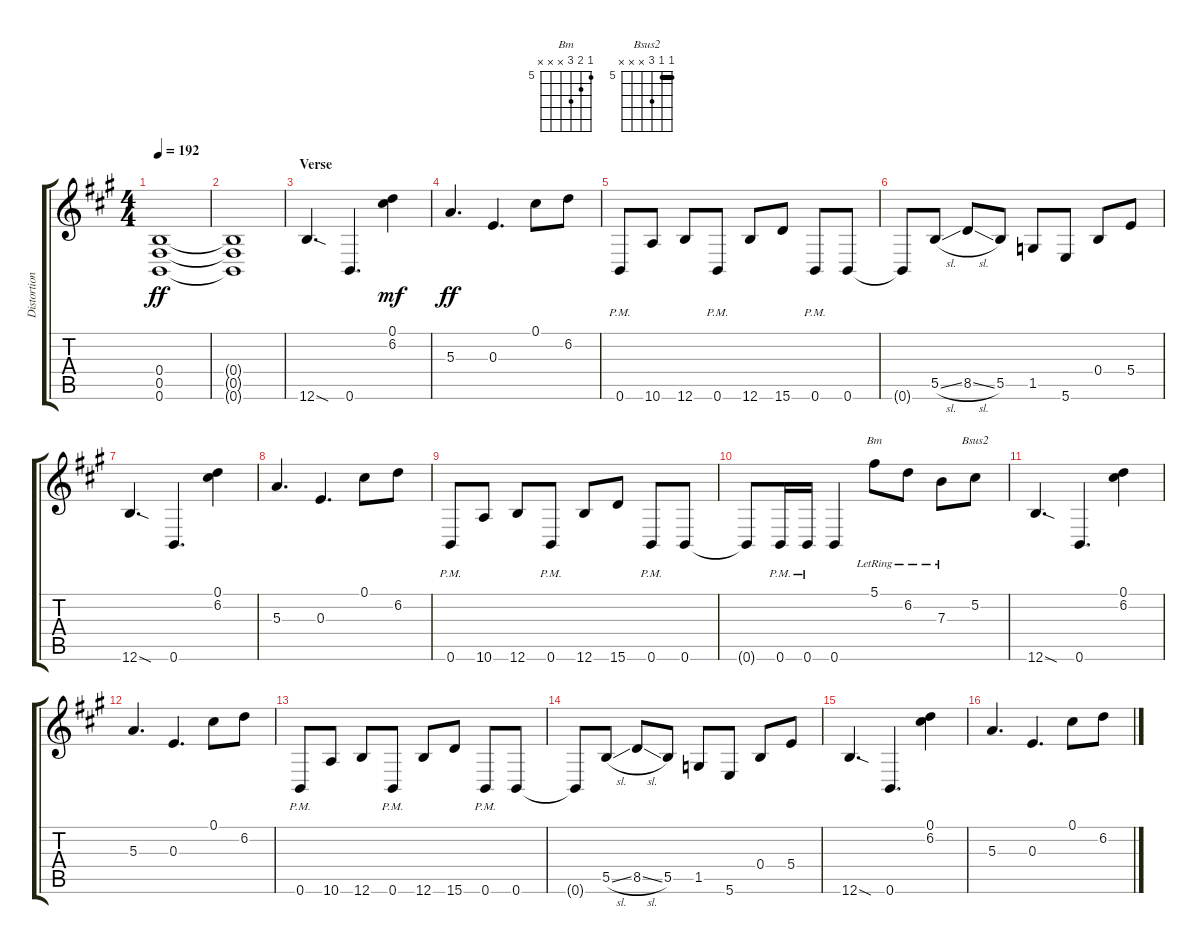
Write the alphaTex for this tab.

\track ("Distortion Guitar 2" "Distortion") {instrument distortionguitar}
\staff {score tabs}
\tuning (Db4 Ab3 E3 B2 Gb2 B1) {hide}
\chord ("Bm" 5 6 7 x x x) {firstfret 5}
\chord ("Bsus2" 5 5 7 x x x) {firstfret 5 barre 5}
\ts (4 4)
\tempo 192
\clef g2
\ks a
(0.4 0.5 0.6).1{dy ff} |
(0.4{t} 0.5{t} 0.6{t}).1 |
\section ("" "Verse")
12.6{sod}.4{d} 0.6.4{d} (0.1 6.2).4{dy mf} |
5.3.4{d dy ff} 0.3.4{d} 0.1.8 6.2.8 |
0.6{pm}.8 10.6.8 12.6.8 0.6{pm}.8 12.6.8 15.6.8 0.6{pm}.8 0.6.8 |
0.6{t}.8 5.5{sl}.8 8.5{sl}.8 5.5.8 1.5.8 5.6.8 0.4.8 5.4.8 |
12.6{sod}.4{d} 0.6.4{d} (0.1 6.2).4 |
5.3.4{d} 0.3.4{d} 0.1.8 6.2.8 |
0.6{pm}.8 10.6.8 12.6.8 0.6{pm}.8 12.6.8 15.6.8 0.6{pm}.8 0.6.8 |
0.6{t}.8 0.6{pm}.16 0.6{pm}.16 0.6.4 5.1{lr}.8{ch "Bm"} 6.2{lr}.8 7.3{lr}.8 5.2.8{ch "Bsus2"} |
12.6{sod}.4{d} 0.6.4{d} (0.1 6.2).4 |
5.3.4{d} 0.3.4{d} 0.1.8 6.2.8 |
0.6{pm}.8 10.6.8 12.6.8 0.6{pm}.8 12.6.8 15.6.8 0.6{pm}.8 0.6.8 |
0.6{t}.8 5.5{sl}.8 8.5{sl}.8 5.5.8 1.5.8 5.6.8 0.4.8 5.4.8 |
12.6{sod}.4{d} 0.6.4{d} (0.1 6.2).4 |
5.3.4{d} 0.3.4{d} 0.1.8 6.2.8
